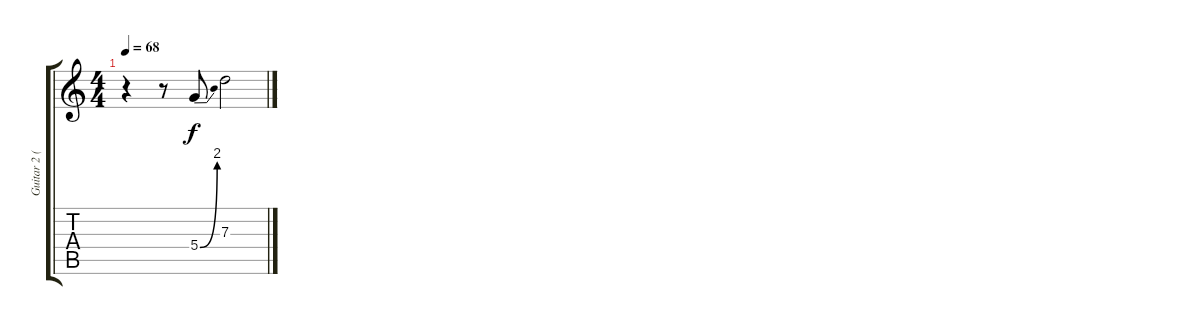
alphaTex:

\track ("Guitar 2 (Solo)" "Guitar 2 (") {instrument electricguitarclean}
\staff {score tabs}
\tuning (E4 B3 G3 D3 A2 E2) {hide}
\ts (4 4)
\tempo 68
\clef g2
\ks c
r.4{dy f} r.8 5.4{be (bend 0 0 60 8)}.8 7.3.2
